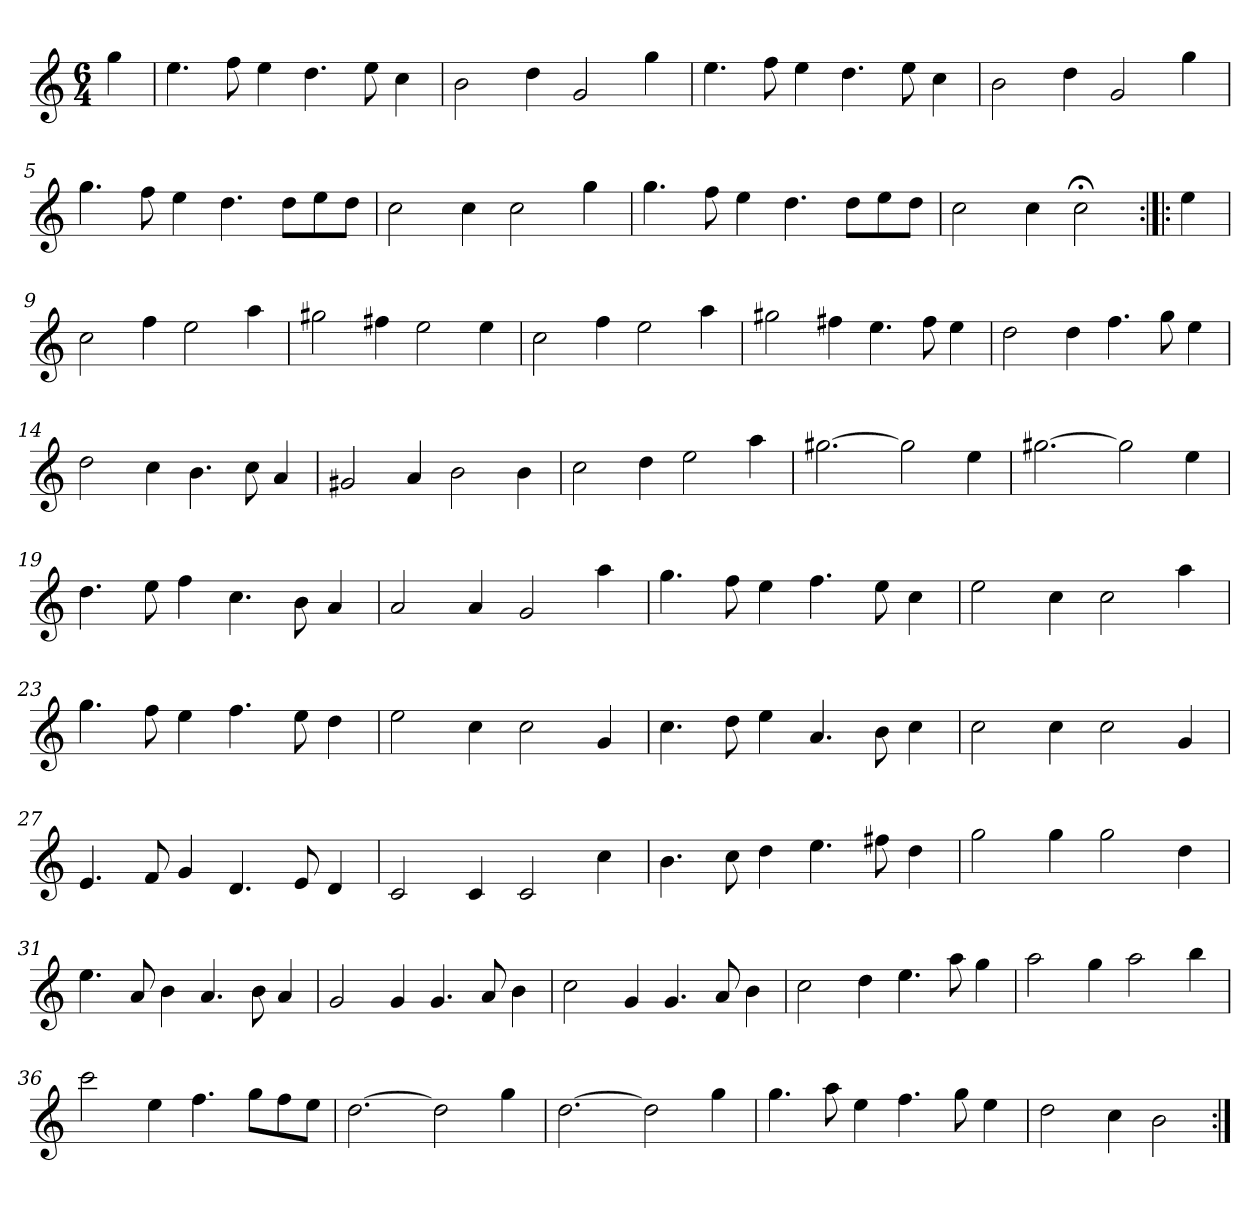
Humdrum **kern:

**kern
*part1
*staff1
*clefG2
*k[]
*C:
*M6/4
*MM120
=
4gg
=1
4.ee
8ff
4ee
4.dd
8ee
4cc
=2
2b
4dd
2g
4gg
=3
4.ee
8ff
4ee
4.dd
8ee
4cc
=4
2b
4dd
2g
4gg
=5
4.gg
8ff
4ee
4.dd
8dd\L
8ee\
8dd\J
=6
2cc
4cc
2cc
4gg
=7
4.gg
8ff
4ee
4.dd
8dd\L
8ee\
8dd\J
=8
2cc
4cc
2cc;<
=:|!|:
4ee
=9
2cc
4ff
2ee
4aa
=10
2gg#X
4ff#X
2ee
4ee
=11
2cc
4ff
2ee
4aa
=12
2gg#X
4ff#X
4.ee
8ff#
4ee
=13
2dd
4dd
4.ff
8gg
4ee
=14
2dd
4cc
4.b
8cc
4a
=15
2g#X
4a
2b
4b
=16
2cc
4dd
2ee
4aa
=17
[2.gg#X
2gg#]
4ee
=18
[2.gg#X
2gg#]
4ee
=19
4.dd
8ee
4ff
4.cc
8b
4a
=20
2a
4a
2g
4aa
=21
4.gg
8ff
4ee
4.ff
8ee
4cc
=22
2ee
4cc
2cc
4aa
=23
4.gg
8ff
4ee
4.ff
8ee
4dd
=24
2ee
4cc
2cc
4g
=25
4.cc
8dd
4ee
4.a
8b
4cc
=26
2cc
4cc
2cc
4g
=27
4.e
8f
4g
4.d
8e
4d
=28
2c
4c
2c
4cc
=29
4.b
8cc
4dd
4.ee
8ff#X
4dd
=30
2gg
4gg
2gg
4dd
=31
4.ee
8a
4b
4.a
8b
4a
=32
2g
4g
4.g
8a
4b
=33
2cc
4g
4.g
8a
4b
=34
2cc
4dd
4.ee
8aa
4gg
=35
2aa
4gg
2aa
4bb
=36
2ccc
4ee
4.ff
8gg\L
8ff\
8ee\J
=37
[2.dd
2dd]
4gg
=38
[2.dd
2dd]
4gg
=39
4.gg
8aa
4ee
4.ff
8gg
4ee
=40
2dd
4cc
2b
=:|!
*-
